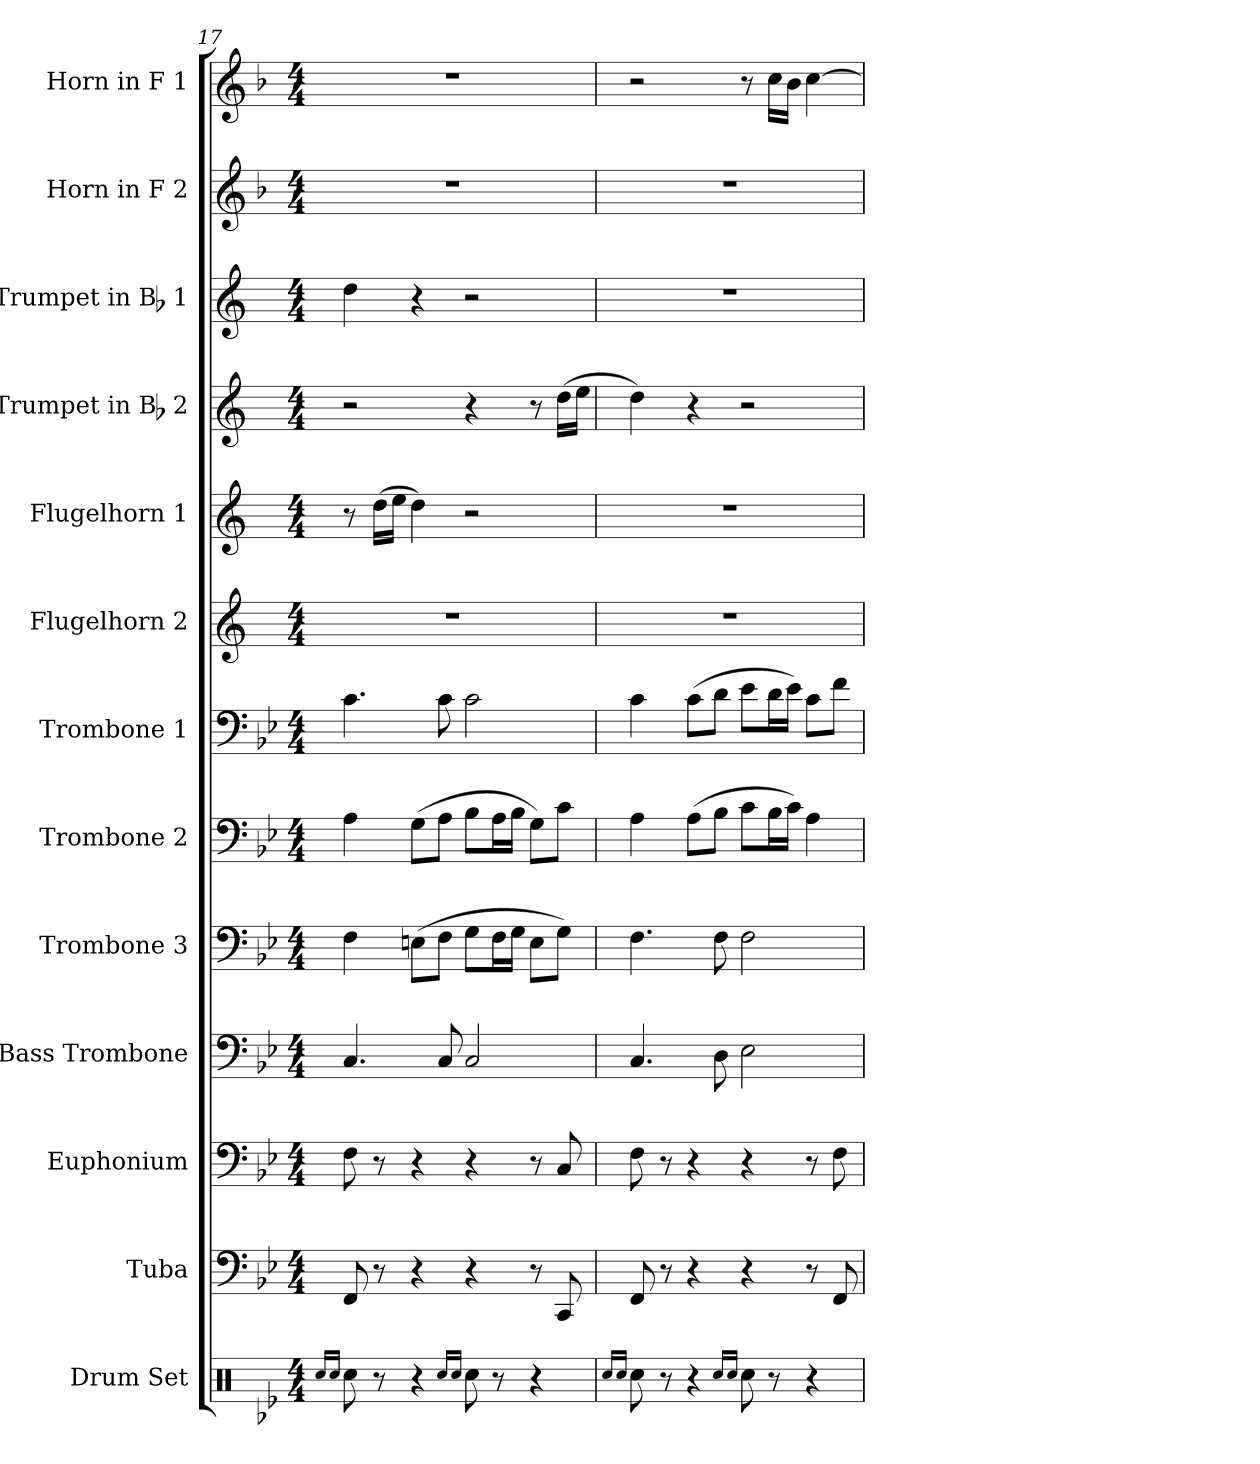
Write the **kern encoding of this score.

**kern	**kern	**kern	**kern	**kern	**kern	**kern	**kern	**kern	**kern	**kern	**kern	**kern
*part13	*part12	*part11	*part10	*part9	*part8	*part7	*part6	*part5	*part4	*part3	*part2	*part1
*staff13	*staff12	*staff11	*staff10	*staff9	*staff8	*staff7	*staff6	*staff5	*staff4	*staff3	*staff2	*staff1
*I"Drum Set	*I"Tuba	*I"Euphonium	*I"Bass Trombone	*I"Trombone 3	*I"Trombone 2	*I"Trombone 1	*I"Flugelhorn 2	*I"Flugelhorn 1	*I"Trumpet in Bb 2	*I"Trumpet in Bb 1	*I"Horn in F 2	*I"Horn in F 1
*I'D. S.	*I'Tuba	*I'Euph.	*I'B. Tbn.	*I'Tbn. 3	*I'Tbn. 2	*I'Tbn. 1	*I'Flghn. 2	*I'Flghn. 1	*	*	*I'Hn. 2	*I'Hn. 1
*clefX	*clefF4	*clefF4	*clefF4	*clefF4	*clefF4	*clefF4	*clefG2	*clefG2	*clefG2	*clefG2	*clefG2	*clefG2
*	*	*	*	*	*	*	*ITrd1c2	*ITrd1c2	*ITrd1c2	*ITrd1c2	*ITrd4c7	*ITrd4c7
*k[b-e-]	*k[b-e-]	*k[b-e-]	*k[b-e-]	*k[b-e-]	*k[b-e-]	*k[b-e-]	*k[b-e-]	*k[b-e-]	*k[b-e-]	*k[b-e-]	*k[b-e-]	*k[b-e-]
*B-:	*B-:	*B-:	*B-:	*B-:	*B-:	*B-:	*	*	*	*	*B-:	*B-:
*M4/4	*M4/4	*M4/4	*M4/4	*M4/4	*M4/4	*M4/4	*M4/4	*M4/4	*M4/4	*M4/4	*M4/4	*M4/4
=17	=17	=17	=17	=17	=17	=17	=17	=17	=17	=17	=17	=17
16qRcc/LL	.	.	.	.	.	.	.	.	.	.	.	.
16qRcc/JJ	.	.	.	.	.	.	.	.	.	.	.	.
8Rcc\	8FF/	8F\	4.C/	4F\	4A\	4.c\	1r	8r	2r	4cc\	1r	1r
8r	8r	8r	.	.	.	.	.	(>16cc\LL	.	.	.	.
.	.	.	.	.	.	.	.	16dd\JJ	.	.	.	.
4r	4r	4r	.	(>8En\L	(>8G\L	.	.	4cc\)	.	4r	.	.
.	.	.	8C/	8F\J	8A\J	8c\	.	.	.	.	.	.
16qRcc/LL	.	.	.	.	.	.	.	.	.	.	.	.
16qRcc/JJ	.	.	.	.	.	.	.	.	.	.	.	.
8Rcc\	4r	4r	2C/	8G\L	8B-\L	2c\	.	2r	4r	2r	.	.
8r	.	.	.	16F\L	16A\L	.	.	.	.	.	.	.
.	.	.	.	16G\JJ	16B-\JJ	.	.	.	.	.	.	.
4r	8r	8r	.	8E\L	8G\L)	.	.	.	8r	.	.	.
.	8CC/	8C/	.	8G\J)	8c\J	.	.	.	(>16cc\LL	.	.	.
.	.	.	.	.	.	.	.	.	16dd\JJ	.	.	.
=18	=18	=18	=18	=18	=18	=18	=18	=18	=18	=18	=18	=18
16qRcc/LL	.	.	.	.	.	.	.	.	.	.	.	.
16qRcc/JJ	.	.	.	.	.	.	.	.	.	.	.	.
8Rcc\	8FF/	8F\	4.C/	4.F\	4A\	4c\	1r	1r	4cc\)	1r	1r	2r
8r	8r	8r	.	.	.	.	.	.	.	.	.	.
4r	4r	4r	.	.	(>8A\L	(>8c\L	.	.	4r	.	.	.
.	.	.	8D\	8F\	8B-\J	8d\J	.	.	.	.	.	.
16qRcc/LL	.	.	.	.	.	.	.	.	.	.	.	.
16qRcc/JJ	.	.	.	.	.	.	.	.	.	.	.	.
8Rcc\	4r	4r	2E-\	2F\	8c\L	8e-\L	.	.	2r	.	.	8r
8r	.	.	.	.	16B-\L	16d\L	.	.	.	.	.	16f\LL
.	.	.	.	.	16c\JJ)	16e-\JJ)	.	.	.	.	.	16e-\JJ
4r	8r	8r	.	.	4A\	8c\L	.	.	.	.	.	[4f\
.	8FF/	8F\	.	.	.	8f\J	.	.	.	.	.	.
=	=	=	=	=	=	=	=	=	=	=	=	=
*-	*-	*-	*-	*-	*-	*-	*-	*-	*-	*-	*-	*-
